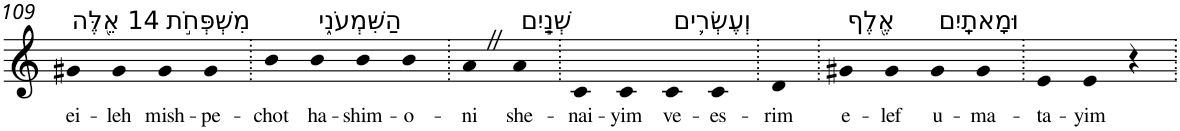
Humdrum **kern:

**kern	**text
*part1	*part1
*staff1	*staff1
*I"Piano	*
*I'Pno	*
!!LO:PB:g=z
*clefG2	*
*k[]	*
=109	=109
!LO:TX:a:t=14 אֵ֖לֶּה	!
!	!LO:LY:b
4g#X	ei-
!	!LO:LY:b
4g#	-leh
!LO:TX:a:t=מִשְׁפְּחֹ֣ת	!
!	!LO:LY:b
4g#	mish-
!	!LO:LY:b
4g#	-pe-
=110.	=110.
!	!LO:LY:b
4b	-chot
!LO:TX:a:t=הַשִּׁמְעֹנִ֑י	!
!	!LO:LY:b
4b	ha-
!	!LO:LY:b
4b	-shim-
!	!LO:LY:b
4b	-o-
=111.	=111.
!	!LO:LY:b
4aZ	-ni
!LO:TX:a:t=שְׁנַ֧יִם	!
!	!LO:LY:b
4a	she-
=112.	=112.
!	!LO:LY:b
4c	-nai-
!	!LO:LY:b
4c	-yim
!LO:TX:a:t=וְעֶשְׂרִ֛ים	!
!	!LO:LY:b
4c	ve-
!	!LO:LY:b
4c	-es-
=113.	=113.
!	!LO:LY:b
4d	-rim
=114.	=114.
!LO:TX:a:t=אֶ֖לֶף	!
!	!LO:LY:b
4g#X	e-
!	!LO:LY:b
4g#	-lef
!LO:TX:a:t=וּמָאתָֽיִם	!
!	!LO:LY:b
4g#	u-
!	!LO:LY:b
4g#	-ma-
=115.	=115.
!	!LO:LY:b
4e	-ta-
!	!LO:LY:b
4e	-yim
4r	.
=.	=.
*-	*-
